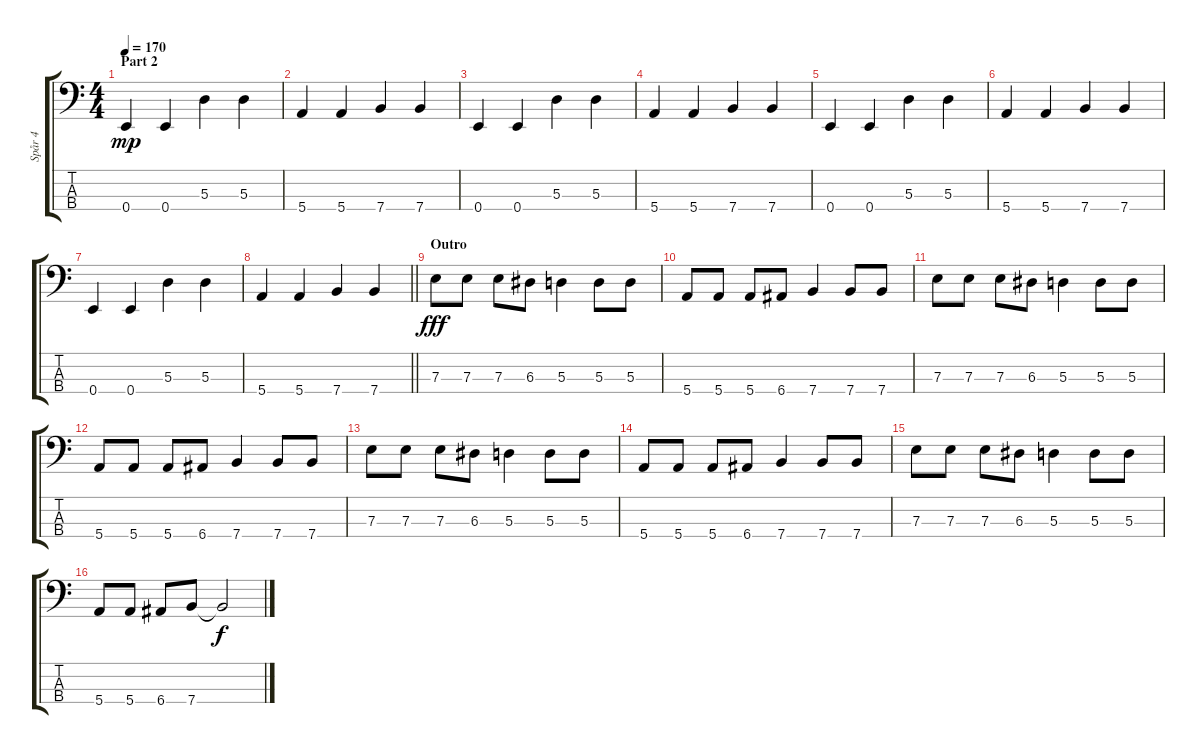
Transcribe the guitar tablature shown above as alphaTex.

\track ("Spår 4" "Spår 4") {instrument electricbassfinger}
\staff {score tabs}
\tuning (G2 D2 A1 E1) {hide}
\ts (4 4)
\section ("" "Part 2")
\tempo 170
\clef f4
\ks c
0.4.4{dy mp} 0.4.4 5.3.4 5.3.4 |
5.4.4 5.4.4 7.4.4 7.4.4 |
0.4.4 0.4.4 5.3.4 5.3.4 |
5.4.4 5.4.4 7.4.4 7.4.4 |
0.4.4 0.4.4 5.3.4 5.3.4 |
5.4.4 5.4.4 7.4.4 7.4.4 |
0.4.4 0.4.4 5.3.4 5.3.4 |
\barLineRight lightlight
5.4.4 5.4.4 7.4.4 7.4.4 |
\section ("" "Outro")
7.3.8{dy fff} 7.3.8 7.3.8 6.3.8 5.3.4 5.3.8 5.3.8 |
5.4.8 5.4.8 5.4.8 6.4.8 7.4.4 7.4.8 7.4.8 |
7.3.8 7.3.8 7.3.8 6.3.8 5.3.4 5.3.8 5.3.8 |
5.4.8 5.4.8 5.4.8 6.4.8 7.4.4 7.4.8 7.4.8 |
7.3.8 7.3.8 7.3.8 6.3.8 5.3.4 5.3.8 5.3.8 |
5.4.8 5.4.8 5.4.8 6.4.8 7.4.4 7.4.8 7.4.8 |
7.3.8 7.3.8 7.3.8 6.3.8 5.3.4 5.3.8 5.3.8 |
5.4.8 5.4.8 6.4.8 7.4.8 7.4{t}.2{dy f}
